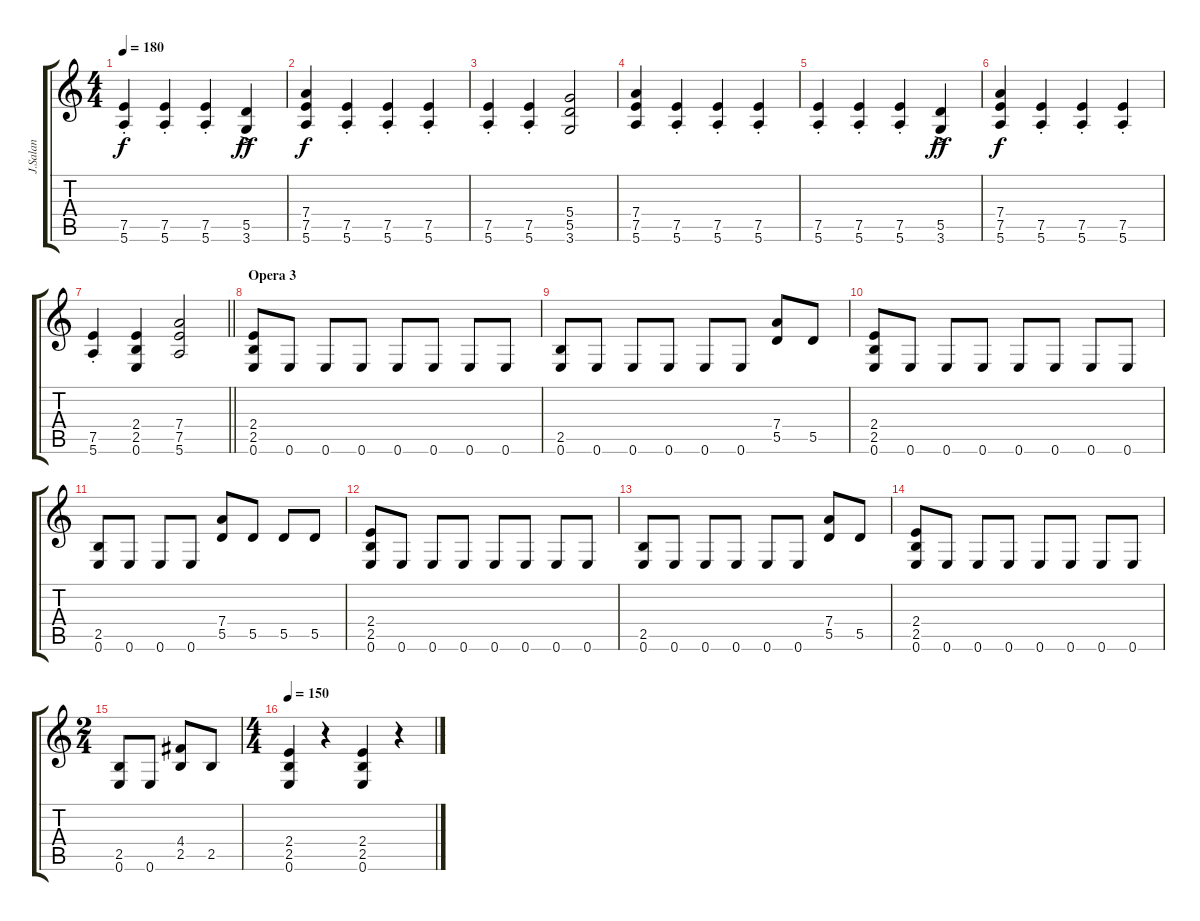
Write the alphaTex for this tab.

\track ("J.Salan" "J.Salan") {instrument overdrivenguitar}
\staff {score tabs}
\tuning (E4 B3 G3 D3 A2 E2) {hide}
\ts (4 4)
\tempo 180
\clef g2
\ks c
(7.5{st} 5.6{st}).4{dy f} (7.5{st} 5.6{st}).4 (7.5{st} 5.6{st}).4 (5.5{ac} 3.6{ac}).4{dy ff} |
(7.4 7.5 5.6).4{dy f} (7.5{st} 5.6{st}).4 (7.5{st} 5.6{st}).4 (7.5{st} 5.6{st}).4 |
(7.5{st} 5.6{st}).4 (7.5{st} 5.6{st}).4 (5.4 5.5 3.6).2 |
(7.4 7.5 5.6).4 (7.5{st} 5.6{st}).4 (7.5{st} 5.6{st}).4 (7.5{st} 5.6{st}).4 |
(7.5{st} 5.6{st}).4 (7.5{st} 5.6{st}).4 (7.5{st} 5.6{st}).4 (5.5{ac} 3.6{ac}).4{dy ff} |
(7.4 7.5 5.6).4{dy f} (7.5{st} 5.6{st}).4 (7.5{st} 5.6{st}).4 (7.5{st} 5.6{st}).4 |
\barLineRight lightlight
(7.5{st} 5.6{st}).4 (2.4 2.5 0.6).4 (7.4 7.5 5.6).2 |
\section ("" "Opera 3")
(2.4 2.5 0.6).8 0.6.8 0.6.8 0.6.8 0.6.8 0.6.8 0.6.8 0.6.8 |
(2.5 0.6).8 0.6.8 0.6.8 0.6.8 0.6.8 0.6.8 (7.4 5.5).8 5.5.8 |
(2.4 2.5 0.6).8 0.6.8 0.6.8 0.6.8 0.6.8 0.6.8 0.6.8 0.6.8 |
(2.5 0.6).8 0.6.8 0.6.8 0.6.8 (7.4 5.5).8 5.5.8 5.5.8 5.5.8 |
(2.4 2.5 0.6).8 0.6.8 0.6.8 0.6.8 0.6.8 0.6.8 0.6.8 0.6.8 |
(2.5 0.6).8 0.6.8 0.6.8 0.6.8 0.6.8 0.6.8 (7.4 5.5).8 5.5.8 |
(2.4 2.5 0.6).8 0.6.8 0.6.8 0.6.8 0.6.8 0.6.8 0.6.8 0.6.8 |
\ts (2 4)
(2.5 0.6).8 0.6.8 (4.4 2.5).8 2.5.8 |
\ts (4 4)
\tempo 150
(2.4 2.5 0.6).4 r.4 (2.4 2.5 0.6).4 r.4
